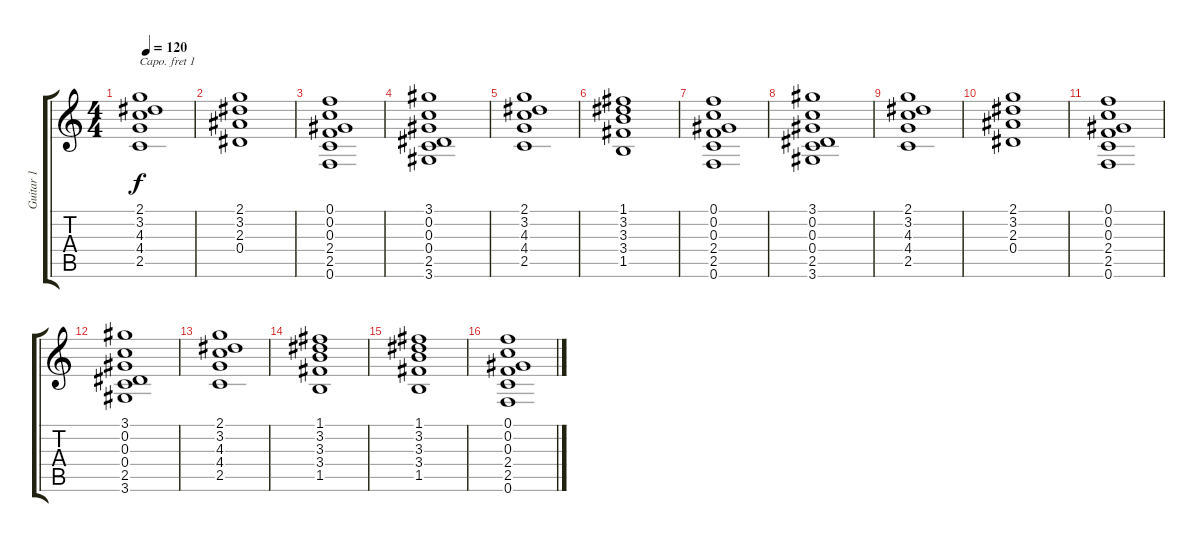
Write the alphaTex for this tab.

\track ("Guitar 1" "Guitar 1") {instrument distortionguitar}
\staff {score tabs}
\capo 1
\tuning (E4 B3 G3 D3 A2 E2) {hide}
\ts (4 4)
\tempo 120
\clef g2
\ks c
(2.1 3.2 4.3 4.4 2.5).1{dy f} |
(2.1 3.2 2.3 0.4).1 |
(0.1 0.2 0.3 2.4 2.5 0.6).1 |
(3.1 0.2 0.3 0.4 2.5 3.6).1 |
(2.1 3.2 4.3 4.4 2.5).1 |
(1.1 3.2 3.3 3.4 1.5).1 |
(0.1 0.2 0.3 2.4 2.5 0.6).1 |
(3.1 0.2 0.3 0.4 2.5 3.6).1 |
(2.1 3.2 4.3 4.4 2.5).1 |
(2.1 3.2 2.3 0.4).1 |
(0.1 0.2 0.3 2.4 2.5 0.6).1 |
(3.1 0.2 0.3 0.4 2.5 3.6).1 |
(2.1 3.2 4.3 4.4 2.5).1 |
(1.1 3.2 3.3 3.4 1.5).1 |
(1.1 3.2 3.3 3.4 1.5).1 |
(0.1 0.2 0.3 2.4 2.5 0.6).1
